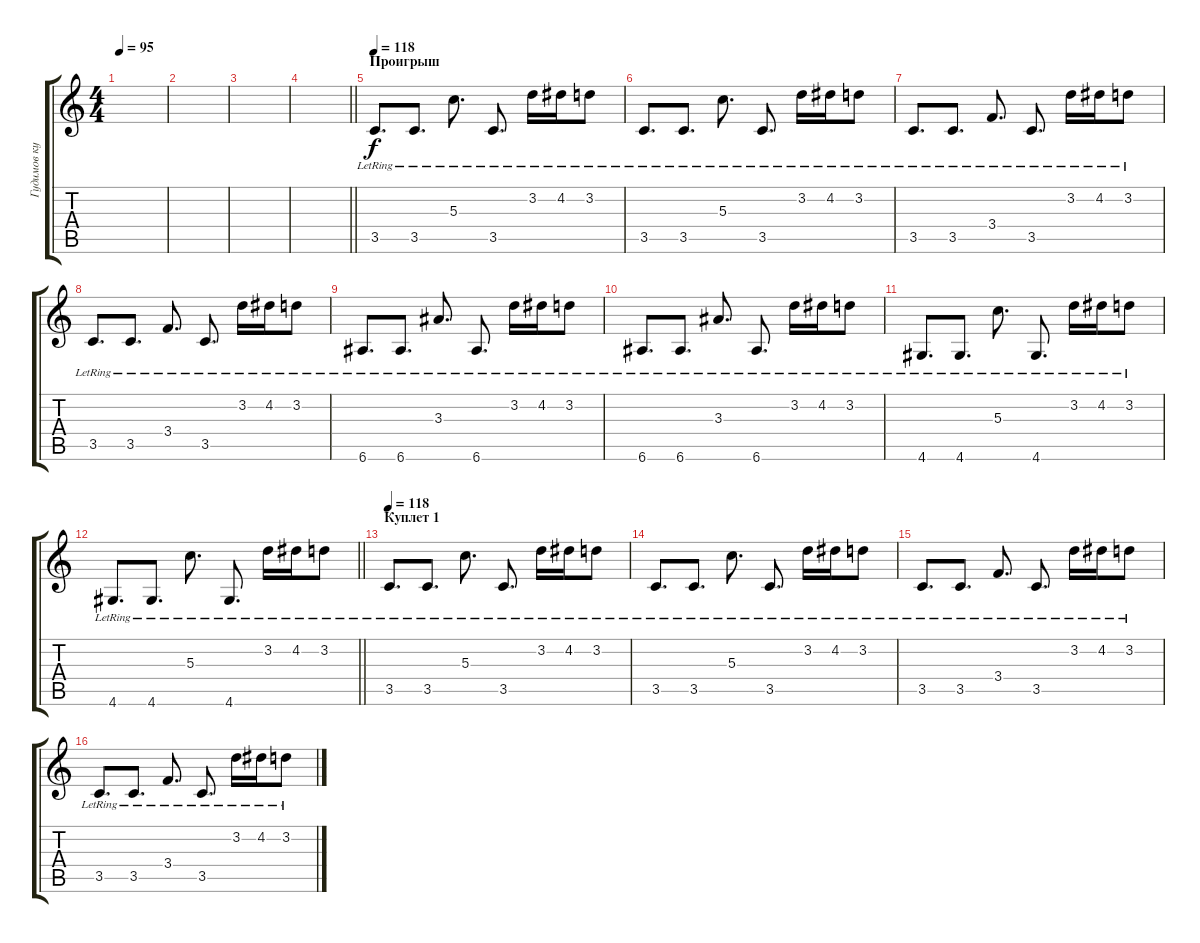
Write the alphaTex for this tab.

\track ("Гудимов куплет" "Гудимов ку") {instrument electricguitarjazz}
\staff {score tabs}
\tuning (E4 B3 G3 D3 A2 E2) {hide}
\ts (4 4)
\tempo 95
\clef g2
\ks c
|
|
|
\barLineRight lightlight
|
\section ("" "Проигрыш")
\tempo 118
3.5{lr}.8{d} 3.5{lr}.8{d} 5.3{lr}.8{d} 3.5{lr}.8{d} 3.2{lr}.16 4.2{lr}.16 3.2{lr}.8 |
3.5{lr}.8{d} 3.5{lr}.8{d} 5.3{lr}.8{d} 3.5{lr}.8{d} 3.2{lr}.16 4.2{lr}.16 3.2{lr}.8 |
3.5{lr}.8{d} 3.5{lr}.8{d} 3.4{lr}.8{d} 3.5{lr}.8{d} 3.2{lr}.16 4.2{lr}.16 3.2{lr}.8 |
3.5{lr}.8{d} 3.5{lr}.8{d} 3.4{lr}.8{d} 3.5{lr}.8{d} 3.2{lr}.16 4.2{lr}.16 3.2{lr}.8 |
6.6{lr}.8{d} 6.6{lr}.8{d} 3.3{lr}.8{d} 6.6{lr}.8{d} 3.2{lr}.16 4.2{lr}.16 3.2{lr}.8 |
6.6{lr}.8{d} 6.6{lr}.8{d} 3.3{lr}.8{d} 6.6{lr}.8{d} 3.2{lr}.16 4.2{lr}.16 3.2{lr}.8 |
4.6{lr}.8{d} 4.6{lr}.8{d} 5.3{lr}.8{d} 4.6{lr}.8{d} 3.2{lr}.16 4.2{lr}.16 3.2{lr}.8 |
\barLineRight lightlight
4.6{lr}.8{d} 4.6{lr}.8{d} 5.3{lr}.8{d} 4.6{lr}.8{d} 3.2{lr}.16 4.2{lr}.16 3.2{lr}.8 |
\section ("" "Куплет 1")
\tempo 118
3.5{lr}.8{d} 3.5{lr}.8{d} 5.3{lr}.8{d} 3.5{lr}.8{d} 3.2{lr}.16 4.2{lr}.16 3.2{lr}.8 |
3.5{lr}.8{d} 3.5{lr}.8{d} 5.3{lr}.8{d} 3.5{lr}.8{d} 3.2{lr}.16 4.2{lr}.16 3.2{lr}.8 |
3.5{lr}.8{d} 3.5{lr}.8{d} 3.4{lr}.8{d} 3.5{lr}.8{d} 3.2{lr}.16 4.2{lr}.16 3.2{lr}.8 |
3.5{lr}.8{d} 3.5{lr}.8{d} 3.4{lr}.8{d} 3.5{lr}.8{d} 3.2{lr}.16 4.2{lr}.16 3.2{lr}.8
